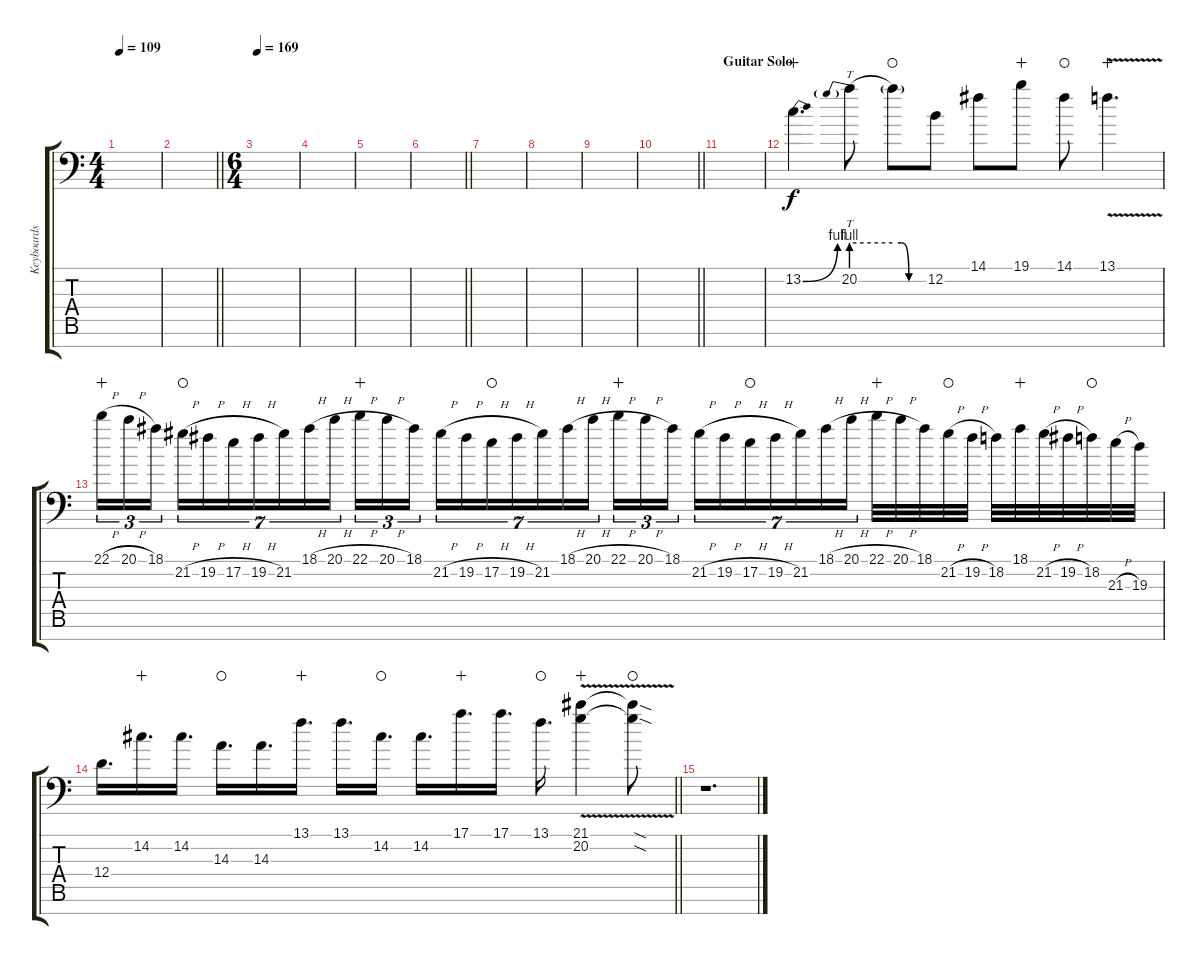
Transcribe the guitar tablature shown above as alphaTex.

\track ("Keyboards 2" "Keyboards ") {instrument stringensemble1}
\staff {score tabs}
\tuning (E4 B3 G3 D3 A2 E2 Ab1) {hide}
\ts (4 4)
\tempo 109
\clef f4
\ks c
|
\barLineRight lightlight
|
\ts (6 4)
\tempo 169
|
|
|
\barLineRight lightlight
|
|
|
|
\barLineRight lightlight
|
\section ("" "Guitar Solo")
|
13.2{be (bend 0 0 60 4)}.4{d instrument distortionguitar wahc} 20.2{be (prebend 0 4 60 4)}.8{tt} 20.2{be (custom 0 4 15 4 30 0 60 0) t}.8{waho} 12.2.8 14.1.8 19.1.8{wahc} 14.1.8{waho} 13.1{v}.4{d wahc} |
22.1{h}.16{tu (3 2) wahc} 20.1{h}.16{tu (3 2)} 18.1.16{tu (3 2) beam splitsecondary} 21.2{h}.16{tu (7 4) waho} 19.2{h}.16{tu (7 4)} 17.2{h}.16{tu (7 4)} 19.2{h}.16{tu (7 4)} 21.2.16{tu (7 4)} 18.1{h}.16{tu (7 4)} 20.1{h}.16{tu (7 4) beam splitsecondary} 22.1{h}.16{tu (3 2) wahc} 20.1{h}.16{tu (3 2)} 18.1.16{tu (3 2) beam splitsecondary} 21.2{h}.16{tu (7 4)} 19.2{h}.16{tu (7 4)} 17.2{h}.16{tu (7 4) waho} 19.2{h}.16{tu (7 4)} 21.2.16{tu (7 4)} 18.1{h}.16{tu (7 4)} 20.1{h}.16{tu (7 4)} 22.1{h}.16{tu (3 2) wahc} 20.1{h}.16{tu (3 2)} 18.1.16{tu (3 2) beam splitsecondary} 21.2{h}.16{tu (7 4)} 19.2{h}.16{tu (7 4)} 17.2{h}.16{tu (7 4) waho} 19.2{h}.16{tu (7 4)} 21.2.16{tu (7 4)} 18.1{h}.16{tu (7 4)} 20.1{h}.16{tu (7 4) beam splitsecondary} 22.1{h}.32{wahc} 20.1{h}.32 18.1.32 21.2{h}.32{waho} 19.2{h}.32 18.2.32 18.1.32{wahc} 21.2{h}.32 19.2{h}.32 18.2.32{waho} 21.3{h}.32 19.3.32 |
\barLineRight lightlight
12.4.16{d} 14.2.16{d wahc} 14.2.16{d} 14.3.16{d waho} 14.3.16{d} 13.1.16{d wahc} 13.1.16{d} 14.2.16{d waho} 14.2.16{d} 17.1.16{d wahc} 17.1.16{d} 13.1.16{d waho} (21.1{v} 20.2{v}).4{wahc} (21.1{sod t} 20.2{sod t}).8{waho} |
r.1{d}
